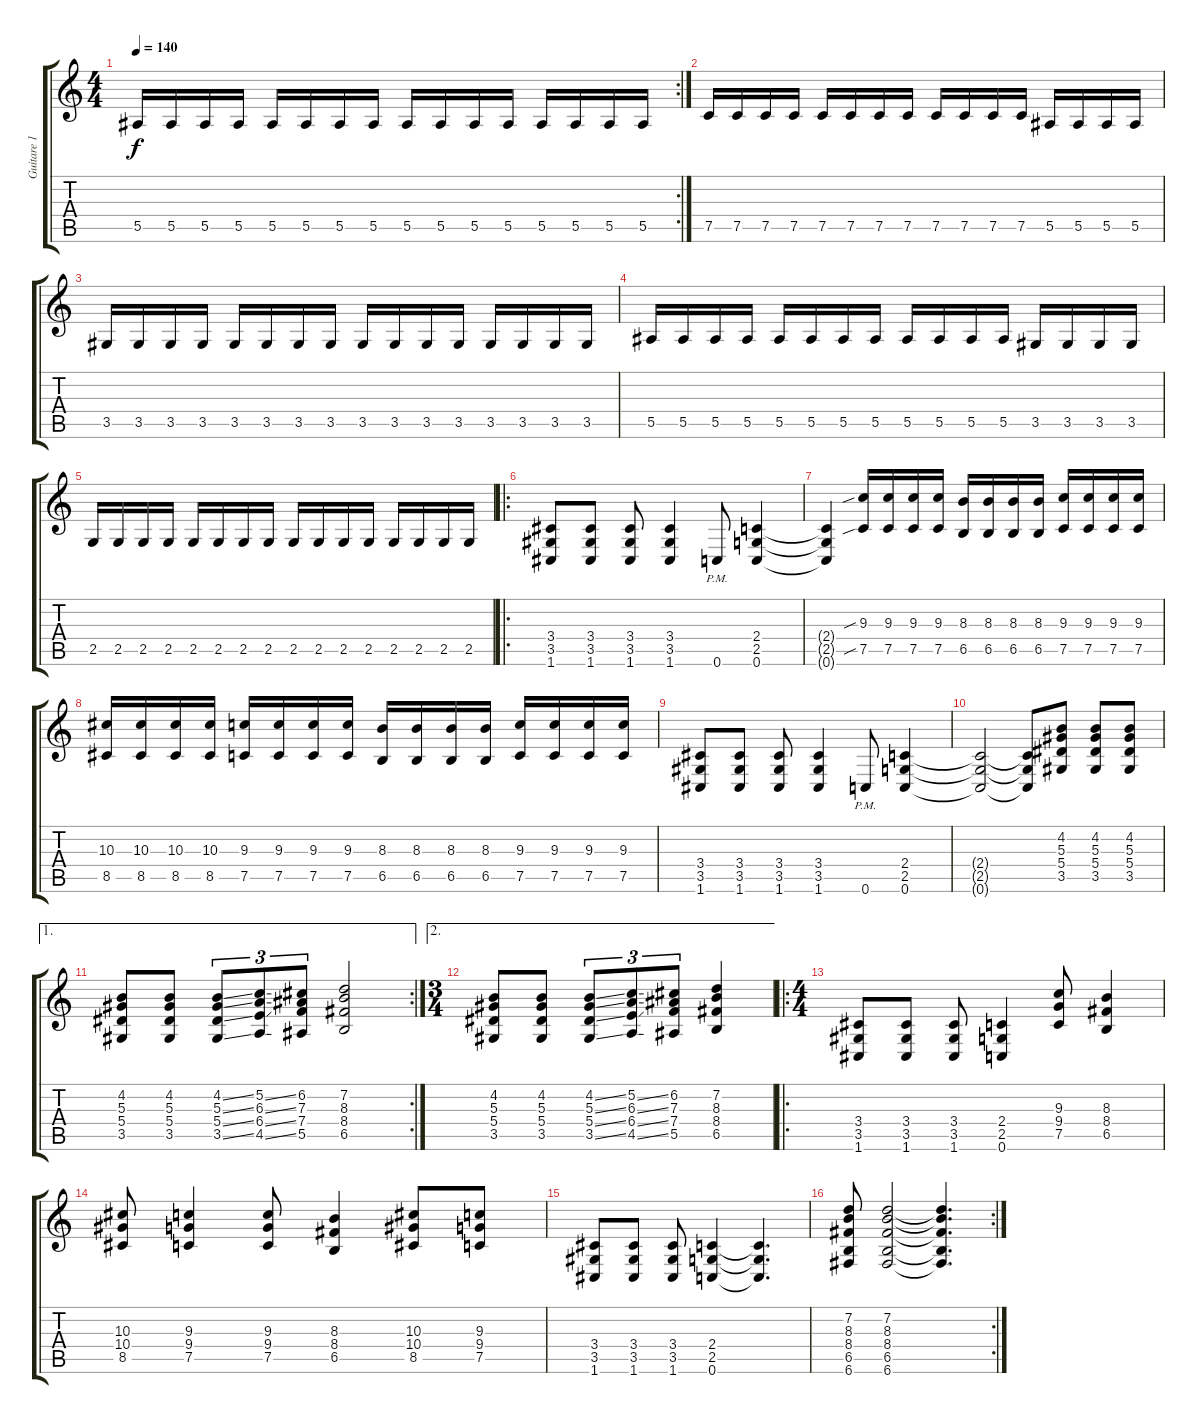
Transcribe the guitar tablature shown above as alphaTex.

\track ("Guitare 1" "Guitare 1") {instrument distortionguitar}
\staff {score tabs}
\tuning (C4 G3 Eb3 Bb2 F2 C2) {hide}
\rc 2
\ts (4 4)
\tempo 140
\clef g2
\ks c
5.5.16{dy f} 5.5.16 5.5.16 5.5.16 5.5.16 5.5.16 5.5.16 5.5.16 5.5.16 5.5.16 5.5.16 5.5.16 5.5.16 5.5.16 5.5.16 5.5.16 |
7.5.16 7.5.16 7.5.16 7.5.16 7.5.16 7.5.16 7.5.16 7.5.16 7.5.16 7.5.16 7.5.16 7.5.16 5.5.16 5.5.16 5.5.16 5.5.16 |
3.5.16 3.5.16 3.5.16 3.5.16 3.5.16 3.5.16 3.5.16 3.5.16 3.5.16 3.5.16 3.5.16 3.5.16 3.5.16 3.5.16 3.5.16 3.5.16 |
5.5.16 5.5.16 5.5.16 5.5.16 5.5.16 5.5.16 5.5.16 5.5.16 5.5.16 5.5.16 5.5.16 5.5.16 3.5.16 3.5.16 3.5.16 3.5.16 |
2.5.16 2.5.16 2.5.16 2.5.16 2.5.16 2.5.16 2.5.16 2.5.16 2.5.16 2.5.16 2.5.16 2.5.16 2.5.16 2.5.16 2.5.16 2.5.16 |
\ro
(3.4 3.5 1.6).8 (3.4 3.5 1.6).8 (3.4 3.5 1.6).8 (3.4 3.5 1.6).4 0.6{pm}.8 (2.4 2.5 0.6).4 |
(2.4{t} 2.5{t} 0.6{t}).4 (9.3{sib} 7.5{sib}).16 (9.3 7.5).16 (9.3 7.5).16 (9.3 7.5).16 (8.3 6.5).16 (8.3 6.5).16 (8.3 6.5).16 (8.3 6.5).16 (9.3 7.5).16 (9.3 7.5).16 (9.3 7.5).16 (9.3 7.5).16 |
(10.3 8.5).16 (10.3 8.5).16 (10.3 8.5).16 (10.3 8.5).16 (9.3 7.5).16 (9.3 7.5).16 (9.3 7.5).16 (9.3 7.5).16 (8.3 6.5).16 (8.3 6.5).16 (8.3 6.5).16 (8.3 6.5).16 (9.3 7.5).16 (9.3 7.5).16 (9.3 7.5).16 (9.3 7.5).16 |
(3.4 3.5 1.6).8 (3.4 3.5 1.6).8 (3.4 3.5 1.6).8 (3.4 3.5 1.6).4 0.6{pm}.8 (2.4 2.5 0.6).4 |
(2.4{t} 2.5{t} 0.6{t}).2 (2.4{t} 2.5{t} 0.6{t}).8 (4.2 5.3 5.4 3.5).8 (4.2 5.3 5.4 3.5).8 (4.2 5.3 5.4 3.5).8 |
\ae 1
\rc 2
(4.2 5.3 5.4 3.5).8 (4.2 5.3 5.4 3.5).8 (4.2{ss} 5.3{ss} 5.4{ss} 3.5{ss}).8{tu (3 2)} (5.2{ss} 6.3{ss} 6.4{ss} 4.5{ss}).8{tu (3 2)} (6.2 7.3 7.4 5.5).8{tu (3 2)} (7.2 8.3 8.4 6.5).2 |
\ae 2
\ts (3 4)
(4.2 5.3 5.4 3.5).8 (4.2 5.3 5.4 3.5).8 (4.2{ss} 5.3{ss} 5.4{ss} 3.5{ss}).8{tu (3 2)} (5.2{ss} 6.3{ss} 6.4{ss} 4.5{ss}).8{tu (3 2)} (6.2 7.3 7.4 5.5).8{tu (3 2)} (7.2 8.3 8.4 6.5).4 |
\ro
\ts (4 4)
(3.4 3.5 1.6).8 (3.4 3.5 1.6).8 (3.4 3.5 1.6).8 (2.4 2.5 0.6).4 (9.3 9.4 7.5).8 (8.3 8.4 6.5).4 |
(10.3 10.4 8.5).8 (9.3 9.4 7.5).4 (9.3 9.4 7.5).8 (8.3 8.4 6.5).4 (10.3 10.4 8.5).8 (9.3 9.4 7.5).8 |
(3.4 3.5 1.6).8 (3.4 3.5 1.6).8 (3.4 3.5 1.6).8 (2.4 2.5 0.6).4 (2.4{t} 2.5{t} 0.6{t}).4{d} |
\rc 2
(7.2 8.3 8.4 6.5 6.6).8 (7.2 8.3 8.4 6.5 6.6).2 (7.2{t} 8.3{t} 8.4{t} 6.5{t} 6.6{t}).4{d}
